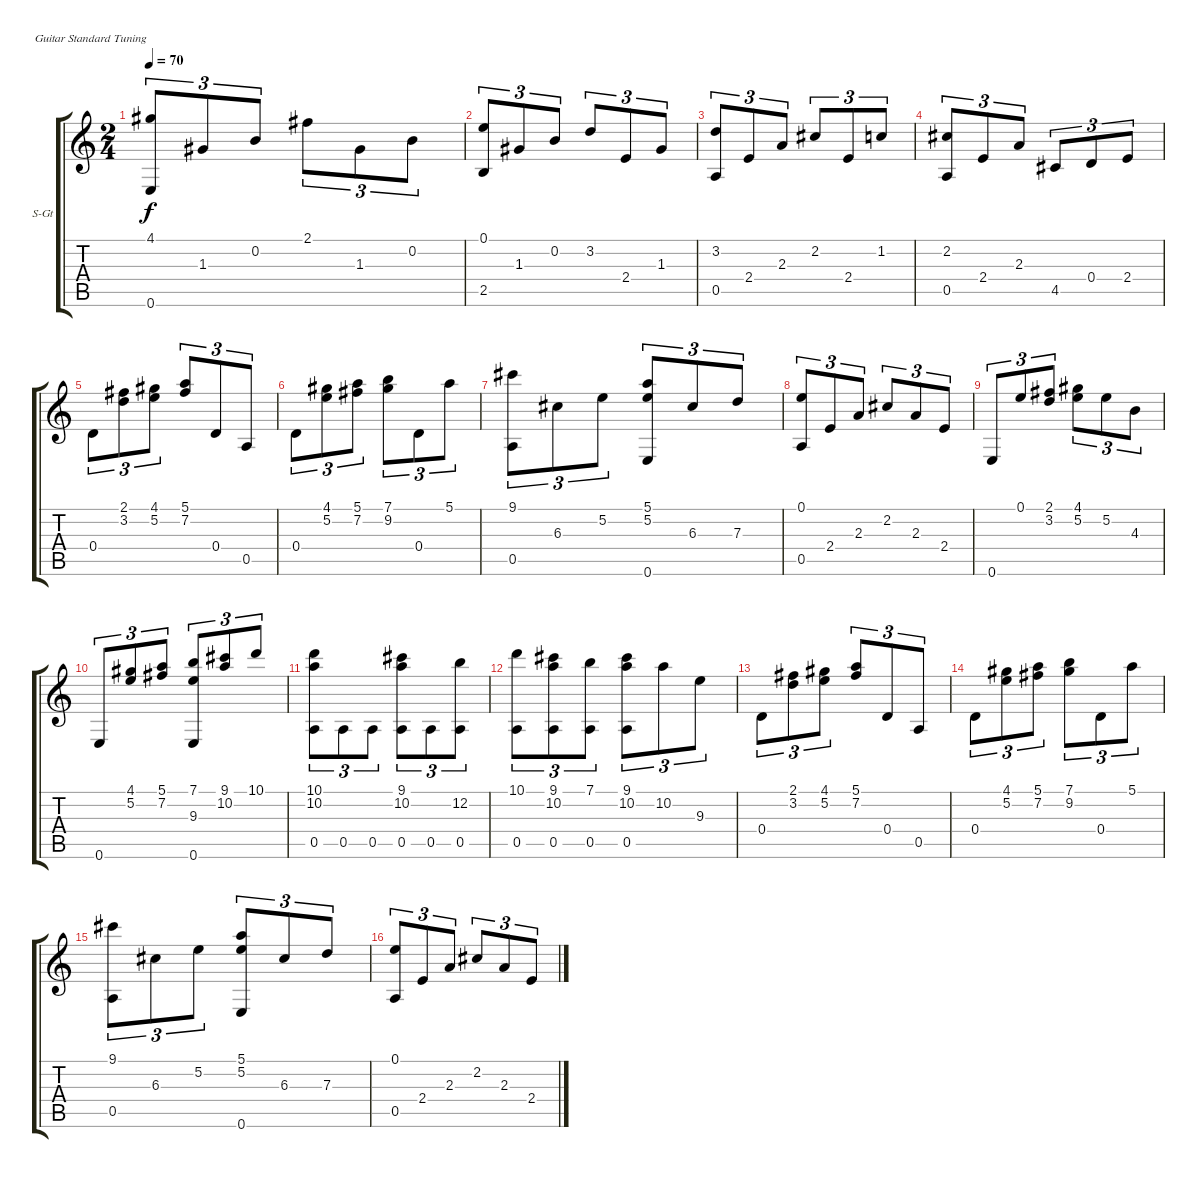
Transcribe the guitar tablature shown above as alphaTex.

\defaultSystemsLayout 4
\bracketExtendMode groupsimilarinstruments
\firstSystemTrackNameOrientation horizontal
\otherSystemsTrackNameOrientation horizontal
\track ("Steel Guitar" "S-Gt") {instrument acousticguitarsteel}
\staff {score tabs}
\tuning (E4 B3 G3 D3 A2 E2)
\ts (2 4)
\tempo 70
\clef g2
\ks c
(4.1 0.6).8{tu (3 2) dy f} 1.3.8{tu (3 2)} 0.2.8{tu (3 2)} 2.1.8{tu (3 2)} 1.3.8{tu (3 2)} 0.2.8{tu (3 2)} |
(0.1 2.5).8{tu (3 2)} 1.3.8{tu (3 2)} 0.2.8{tu (3 2)} 3.2.8{tu (3 2)} 2.4.8{tu (3 2)} 1.3.8{tu (3 2)} |
(0.5 3.2).8{tu (3 2)} 2.4.8{tu (3 2)} 2.3.8{tu (3 2)} 2.2.8{tu (3 2)} 2.4.8{tu (3 2)} 1.2.8{tu (3 2)} |
(0.5 2.2).8{tu (3 2)} 2.4.8{tu (3 2)} 2.3.8{tu (3 2)} 4.5.8{tu (3 2)} 0.4.8{tu (3 2)} 2.4.8{tu (3 2)} |
0.4.8{tu (3 2)} (2.1 3.2).8{tu (3 2)} (4.1 5.2).8{tu (3 2)} (5.1 7.2).8{tu (3 2)} 0.4.8{tu (3 2)} 0.5.8{tu (3 2)} |
0.4.8{tu (3 2)} (4.1 5.2).8{tu (3 2)} (5.1 7.2).8{tu (3 2)} (7.1 9.2).8{tu (3 2)} 0.4.8{tu (3 2)} 5.1.8{tu (3 2)} |
(9.1 0.5).8{tu (3 2)} 6.3.8{tu (3 2)} 5.2.8{tu (3 2)} (5.1 5.2 0.6).8{tu (3 2)} 6.3.8{tu (3 2)} 7.3.8{tu (3 2)} |
(0.1 0.5).8{tu (3 2)} 2.4.8{tu (3 2)} 2.3.8{tu (3 2)} 2.2.8{tu (3 2)} 2.3.8{tu (3 2)} 2.4.8{tu (3 2)} |
0.6.8{tu (3 2)} 0.1.8{tu (3 2)} (2.1 3.2).8{tu (3 2)} (4.1 5.2).8{tu (3 2)} 5.2.8{tu (3 2)} 4.3.8{tu (3 2)} |
0.6.8{tu (3 2)} (4.1 5.2).8{tu (3 2)} (5.1 7.2).8{tu (3 2)} (7.1 9.3 0.6).8{tu (3 2)} (9.1 10.2).8{tu (3 2)} 10.1.8{tu (3 2)} |
(10.1 10.2 0.5).8{tu (3 2)} 0.5.8{tu (3 2)} 0.5.8{tu (3 2)} (9.1 10.2 0.5).8{tu (3 2)} 0.5.8{tu (3 2)} (0.5 12.2).8{tu (3 2)} |
(10.1 0.5).8{tu (3 2)} (9.1 10.2 0.5).8{tu (3 2)} (7.1 0.5).8{tu (3 2)} (9.1 10.2 0.5).8{tu (3 2)} 10.2.8{tu (3 2)} 9.3.8{tu (3 2)} |
0.4.8{tu (3 2)} (2.1 3.2).8{tu (3 2)} (5.2 4.1).8{tu (3 2)} (5.1 7.2).8{tu (3 2)} 0.4.8{tu (3 2)} 0.5.8{tu (3 2)} |
0.4.8{tu (3 2)} (4.1 5.2).8{tu (3 2)} (5.1 7.2).8{tu (3 2)} (7.1 9.2).8{tu (3 2)} 0.4.8{tu (3 2)} 5.1.8{tu (3 2)} |
(9.1 0.5).8{tu (3 2)} 6.3.8{tu (3 2)} 5.2.8{tu (3 2)} (5.1 5.2 0.6).8{tu (3 2)} 6.3.8{tu (3 2)} 7.3.8{tu (3 2)} |
(0.1 0.5).8{tu (3 2)} 2.4.8{tu (3 2)} 2.3.8{tu (3 2)} 2.2.8{tu (3 2)} 2.3.8{tu (3 2)} 2.4.8{tu (3 2)}
